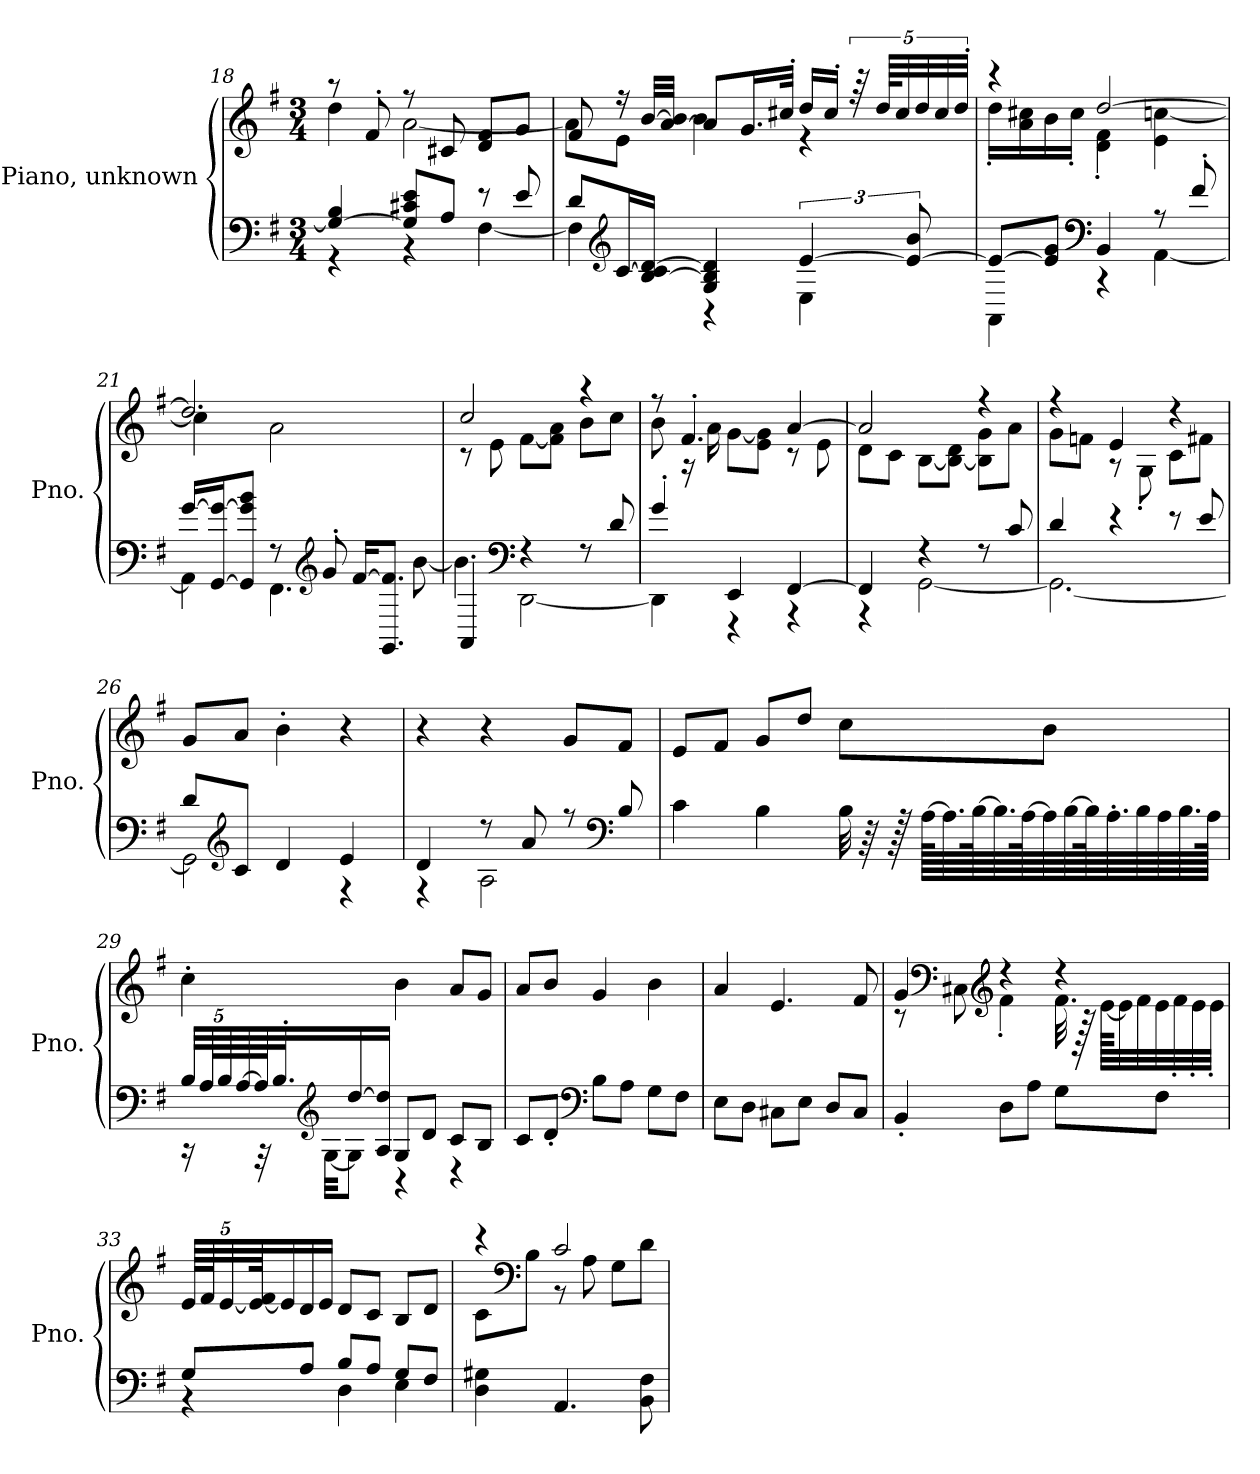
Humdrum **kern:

**kern	**kern
*part1	*part1
*staff2	*staff1
*I"Piano, unknown	*
*I'Pno.	*
*clefF4	*clefG2
*k[f#]	*k[f#]
*M3/4	*M3/4
=18	=18
*^	*^
4G/_ 4B/	4r	8r	4dd\
.	.	8f#'/	.
8G/] 8c#X/ 8e/L	4r	8r	[2a\
8A/J	.	8c#X/	.
8r	[4F#\	8d/ 8f#/L	.
8e/	.	8g/J	.
!!LO:LB:g=z	!!
=19	=19	=19	=19
8d/L	4F#\]	8f#/	8a\L]
*clefG2	*	*	*
[16c/L	.	16r	8e\J
[16B/ 16c/] [16d/JJ	.	[32b/LLL	.
.	.	[32a/ 32b/]JJJ	.
4G/ 4B/] 4d/]	4r	8a/L]	4b\
.	.	16.g/L	.
.	.	32cc#X'/JJk	.
[6e/	4E\	16dd/LL	4r
.	.	16cc#'/JJ	.
.	.	80r	.
.	.	80dd/KLLL	.
.	.	40cc#/	.
12e/_ 12b/	.	.	.
.	.	40dd/	.
.	.	40cc#/	.
.	.	40dd'/JJJ	.
=20	=20	=20	=20
8e/L_	4AA\	4r	16dd'\LL
.	.	.	16a\ 16cc#X\
8e/] 8g/J	.	.	16b\
.	.	.	16cc#'\JJ
*clefF4	*	*	*
4BB/	4r	[2dd/	4d\' 4f#\'
8r	[4AA\	.	4e\ [4ccn\
8f#'/	.	.	.
=21	=21	=21	=21
[16g/LL	4AA\]	2.dd/]	4cc\]
[16GG/ 16g/_J	.	.	.
8GG/] 8g/] 8b/J	.	.	.
8r	4.FF#\	.	2a\
*clefG2	*	*	*
8g'/	.	.	.
[16f#/KL	.	.	.
8.GG/ 8.f#/]J	.	.	.
.	[8b\	.	.
!!LO:LB:g=z	!!
=22	=22	=22	=22
4AA'/	4b\]	2cc/	8r
.	.	.	8e\
*clefF4	*	*	*
4r	[2DD\	.	[8f#\L
.	.	.	8f#\] 8a\J
8r	.	4r	8b\L
8d/	.	.	8cc\J
=23	=23	=23	=23
4g'/	4DD\]	8r	8b\
.	.	4.f#'/	16r
.	.	.	16a\
4EE/	4r	.	[8g\L
.	.	.	8e\ 8g\]J
[4FF#/	4r	[4a/	8r
.	.	.	8e\
=24	=24	=24	=24
4FF#/]	4r	2a/]	8d\L
.	.	.	8c\J
4r	[2GG\	.	[8B\L
.	.	.	8B\_ 8d\J
8r	.	4r	8B\] 8g\L
8c/	.	.	8a\J
=25	=25	=25	=25
4d/	2.GG\_	4r	8g\L
.	.	.	8fn\J
4r	.	4e/	8r
.	.	.	8G'\
8r	.	4r	8c\L
8e/	.	.	8f#X\J
*	*	*v	*v
=26	=26	=26
8d/L	2GG\]	8g/L
*clefG2	*	*
8c/J	.	8a/J
4d/	.	4b'\
4e/	4r	4r
!!LO:LB:g=z
=27	=27	=27
4d/	4r	4r
8r	2A\	4r
8a/	.	.
8r	.	8g/L
*clefF4	*	*
8B/	.	8f#/J
*v	*v	*
=28	=28
4c\	8e/L
.	8f#/J
4B\	8g/L
.	8dd/J
32B\	8cc\L
64r	.
128r	.
[128A\KLLLL	.
64.A\]	.
[128B\K	.
64.B\]	.
[128A\K	.
64A\]	8b\J
[64B\	.
128B\K]	.
64.A'\	.
64B\	.
64A\	.
64.B\	.
128A\JJJJk	.
!!LO:LB:g=z
=29	=29
*Xbrackettup	*
*^	*
40B/LLL	16r	4cc'\
80A/L	.	.
80B/	.	.
[80A/	.	.
64A/J]	32r	.
32.B'/J	.	.
*clefG2	*	*
.	[32G\KKL	.
[16dd/	8G\J]	.
16A/ 16dd/]JJ	.	.
8G/L	4r	4b\
8d/J	.	.
8c/L	4r	8a/L
8B/J	.	8g/J
*v	*v	*
=30	=30
8c/L	8a/L
8d'/J	8b/J
*clefF4	*
8B\L	4g/
8A\J	.
8G\L	4b\
8F#\J	.
=31	=31
8E\L	4a/
8D\J	.
8C#X\L	4.e/
8E\J	.
8D/L	.
8C#/J	8f#/
!!LO:LB:g=z
=32	=32
*	*^
4BB'/	4g/	8r
*	*clefF4	*
.	.	8C#X\
*	*clefG2	*
8D\L	4r	4f#'\
8A\J	.	.
8G\L	4r	32.f#\
.	.	128r
.	.	[128e\KKLLL
.	.	32e\]
.	.	32f#\
8F#\J	.	32e\
.	.	32f#'\
.	.	32e'\
.	.	32e'\JJJ
*	*v	*v
=33	=33
*^	*
*	*	*Xbrackettup
8G/L	4r	80e/LLLL
.	.	80f#/J
.	.	[40e/
.	.	80e/_ 80f#/JK
.	.	16e/]
8A/J	.	16d/
.	.	16e/JJ
8B/L	4D\	8d/L
8A/J	.	8c/J
8G/L	4E\	8B/L
8F#/J	.	8d/J
*v	*v	*
=34	=34
*	*^
4D\ 4G#X\	4r	8c\L
*	*clefF4	*
.	.	8B\J
4.AA/	2c/	8r
.	.	8A\
.	.	8G\L
8BB\ 8F#\	.	8d\J
*	*v	*v
=	=
*-	*-
